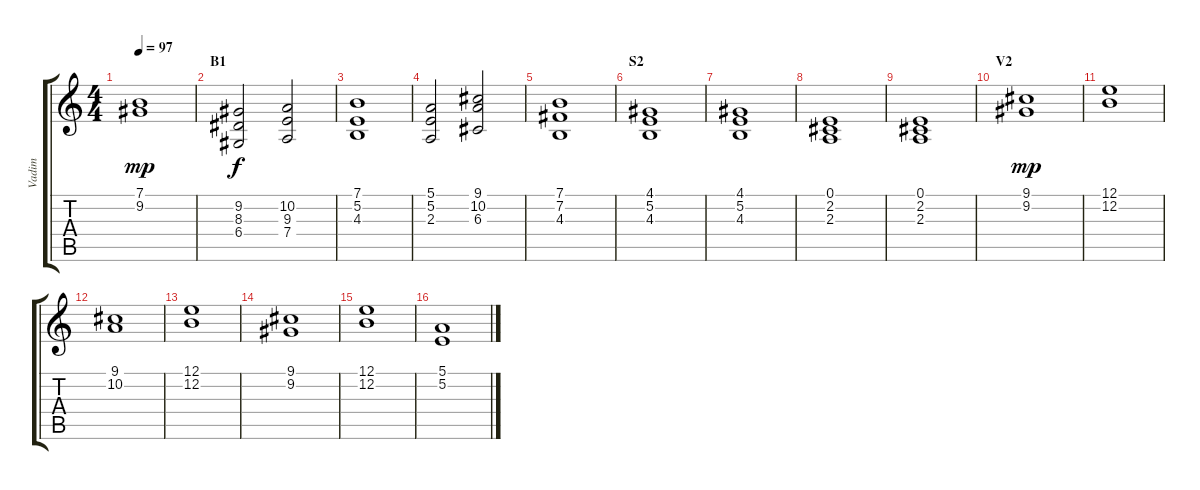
\track ("Vadim" "Vadim") {instrument stringensemble1}
\staff {score tabs}
\tuning (E4 B3 G3 D3 A2 E2) {hide}
\ts (4 4)
\tempo 97
\clef g2
\ks c
(7.1 9.2).1{dy mp} |
\section ("" "B1")
(9.2 8.3 6.4).2{dy f} (10.2 9.3 7.4).2 |
(7.1 5.2 4.3).1 |
(5.1 5.2 2.3).2 (9.1 10.2 6.3).2 |
(7.1 7.2 4.3).1 |
\section ("" "S2")
(4.1 5.2 4.3).1 |
(4.1 5.2 4.3).1 |
(0.1 2.2 2.3).1 |
(0.1 2.2 2.3).1 |
\section ("" "V2")
(9.1 9.2).1{dy mp} |
(12.1 12.2).1 |
(9.1 10.2).1 |
(12.1 12.2).1 |
(9.1 9.2).1 |
(12.1 12.2).1 |
(5.1 5.2).1
